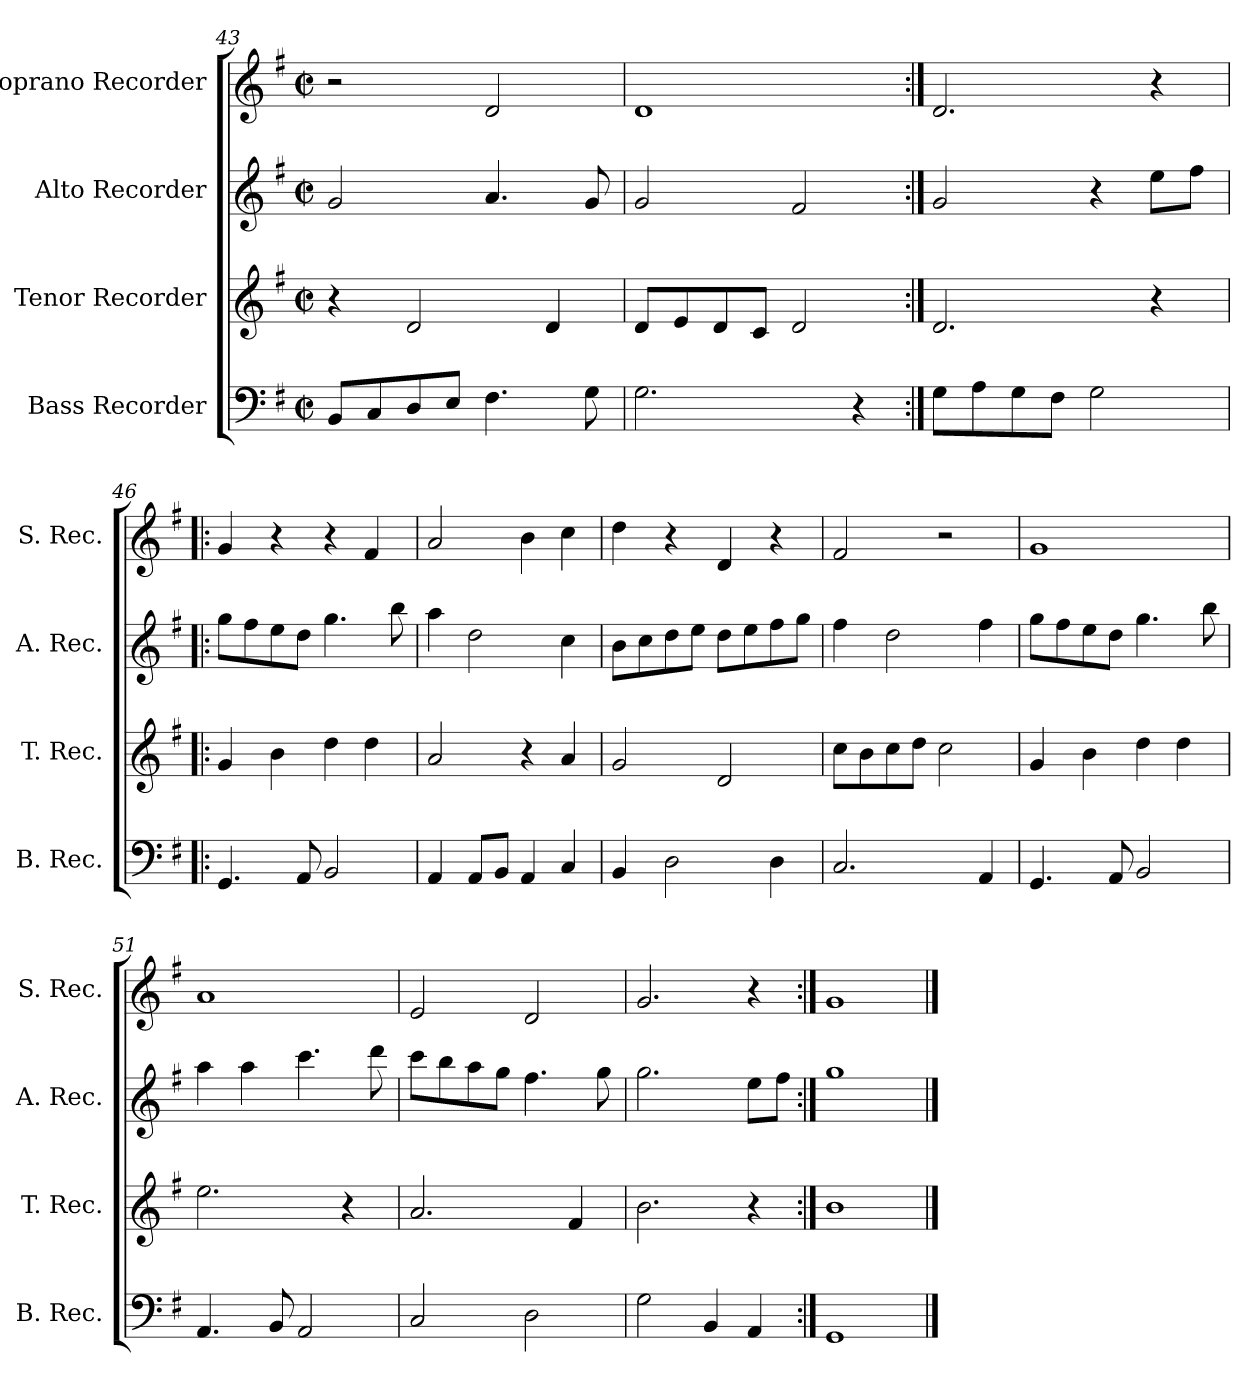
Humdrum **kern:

**kern	**kern	**kern	**kern
*part4	*part3	*part2	*part1
*staff4	*staff3	*staff2	*staff1
*I"Bass Recorder	*I"Tenor Recorder	*I"Alto Recorder	*I"Soprano Recorder
*I'B. Rec.	*I'T. Rec.	*I'A. Rec.	*I'S. Rec.
*clefF4	*clefG2	*clefG2	*clefG2
*ITrd-7c-12	*	*	*ITrd-7c-12
*k[f#]	*k[f#]	*k[f#]	*k[f#]
*G:	*G:	*G:	*G:
*M2/2	*M2/2	*M2/2	*M2/2
*met(c|)	*met(c|)	*met(c|)	*met(c|)
=43	=43	=43	=43
8B/L	4r	2g/	2r
8c/	.	.	.
8d/	2d/	.	.
8e/J	.	.	.
4.f#\	.	4.a/	2dd/
.	4d/	.	.
8g\	.	8g/	.
=44	=44	=44	=44
2.g\	8d/L	2g/	1dd
.	8e/	.	.
.	8d/	.	.
.	8c/J	.	.
.	2d/	2f#/	.
4r	.	.	.
=45:|!	=45:|!	=45:|!	=45:|!
8g\L	2.d/	2g/	2.dd/
8a\	.	.	.
8g\	.	.	.
8f#\J	.	.	.
2g\	.	4r	.
.	4r	8ee\L	4r
.	.	8ff#\J	.
!!LO:LB:g=z
=46!|:	=46!|:	=46!|:	=46!|:
4.G/	4g/	8gg\L	4gg/
.	.	8ff#\	.
.	4b\	8ee\	4r
8A/	.	8dd\J	.
2B/	4dd\	4.gg\	4r
.	4dd\	.	4ff#/
.	.	8bb\	.
=47	=47	=47	=47
4A/	2a/	4aa\	2aa/
8A/L	.	2dd\	.
8B/J	.	.	.
4A/	4r	.	4bb\
4c/	4a/	4cc\	4ccc\
=48	=48	=48	=48
4B/	2g/	8b\L	4ddd\
.	.	8cc\	.
2d\	.	8dd\	4r
.	.	8ee\J	.
.	2d/	8dd\L	4dd/
.	.	8ee\	.
4d\	.	8ff#\	4r
.	.	8gg\J	.
=49	=49	=49	=49
2.c/	8cc\L	4ff#\	2ff#/
.	8b\	.	.
.	8cc\	2dd\	.
.	8dd\J	.	.
.	2cc\	.	2r
4A/	.	4ff#\	.
=50	=50	=50	=50
4.G/	4g/	8gg\L	1gg
.	.	8ff#\	.
.	4b\	8ee\	.
8A/	.	8dd\J	.
2B/	4dd\	4.gg\	.
.	4dd\	.	.
.	.	8bb\	.
!!LO:PB:g=z
=51	=51	=51	=51
4.A/	2.ee\	4aa\	1aa
.	.	4aa\	.
8B/	.	.	.
2A/	.	4.ccc\	.
.	4r	.	.
.	.	8ddd\	.
=52	=52	=52	=52
2c/	2.a/	8ccc\L	2ee/
.	.	8bb\	.
.	.	8aa\	.
.	.	8gg\J	.
2d\	.	4.ff#\	2dd/
.	4f#/	.	.
.	.	8gg\	.
=53	=53	=53	=53
2g\	2.b\	2.gg\	2.gg/
4B/	.	.	.
4A/	4r	8ee\L	4r
.	.	8ff#\J	.
=54:|!	=54:|!	=54:|!	=54:|!
1G	1b	1gg	1gg
==	==	==	==
*-	*-	*-	*-
